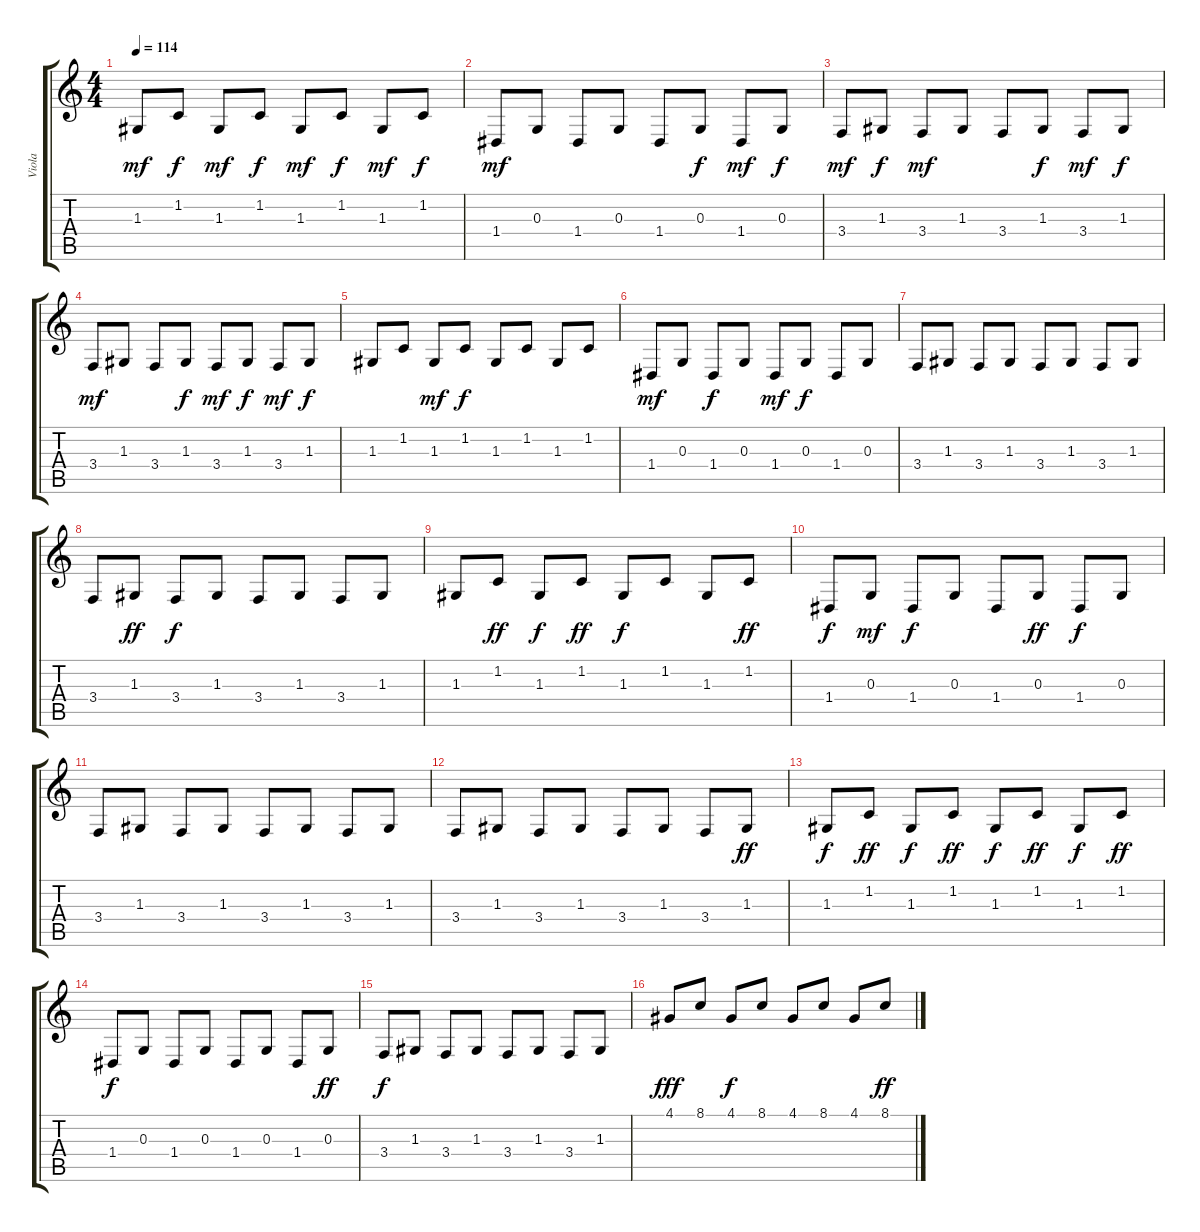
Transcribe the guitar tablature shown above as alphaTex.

\track ("Viola" "Viola") {instrument stringensemble1}
\staff {score tabs}
\tuning (E4 B3 G3 D3 A2 E2) {hide}
\ts (4 4)
\tempo 114
\clef g2
\ks c
1.3.8{dy mf} 1.2.8{dy f} 1.3.8{dy mf} 1.2.8{dy f} 1.3.8{dy mf} 1.2.8{dy f} 1.3.8{dy mf} 1.2.8{dy f} |
1.4.8{dy mf} 0.3.8 1.4.8 0.3.8 1.4.8 0.3.8{dy f} 1.4.8{dy mf} 0.3.8{dy f} |
3.4.8{dy mf} 1.3.8{dy f} 3.4.8{dy mf} 1.3.8 3.4.8 1.3.8{dy f} 3.4.8{dy mf} 1.3.8{dy f} |
3.4.8{dy mf} 1.3.8 3.4.8 1.3.8{dy f} 3.4.8{dy mf} 1.3.8{dy f} 3.4.8{dy mf} 1.3.8{dy f} |
1.3.8 1.2.8 1.3.8{dy mf} 1.2.8{dy f} 1.3.8 1.2.8 1.3.8 1.2.8 |
1.4.8{dy mf} 0.3.8 1.4.8{dy f} 0.3.8 1.4.8{dy mf} 0.3.8{dy f} 1.4.8 0.3.8 |
3.4.8 1.3.8 3.4.8 1.3.8 3.4.8 1.3.8 3.4.8 1.3.8 |
3.4.8 1.3.8{dy ff} 3.4.8{dy f} 1.3.8 3.4.8 1.3.8 3.4.8 1.3.8 |
1.3.8 1.2.8{dy ff} 1.3.8{dy f} 1.2.8{dy ff} 1.3.8{dy f} 1.2.8 1.3.8 1.2.8{dy ff} |
1.4.8{dy f} 0.3.8{dy mf} 1.4.8{dy f} 0.3.8 1.4.8 0.3.8{dy ff} 1.4.8{dy f} 0.3.8 |
3.4.8 1.3.8 3.4.8 1.3.8 3.4.8 1.3.8 3.4.8 1.3.8 |
3.4.8 1.3.8 3.4.8 1.3.8 3.4.8 1.3.8 3.4.8 1.3.8{dy ff} |
1.3.8{dy f} 1.2.8{dy ff} 1.3.8{dy f} 1.2.8{dy ff} 1.3.8{dy f} 1.2.8{dy ff} 1.3.8{dy f} 1.2.8{dy ff} |
1.4.8{dy f} 0.3.8 1.4.8 0.3.8 1.4.8 0.3.8 1.4.8 0.3.8{dy ff} |
3.4.8{dy f} 1.3.8 3.4.8 1.3.8 3.4.8 1.3.8 3.4.8 1.3.8 |
4.1.8{dy fff} 8.1.8 4.1.8{dy f} 8.1.8 4.1.8 8.1.8 4.1.8 8.1.8{dy ff}
